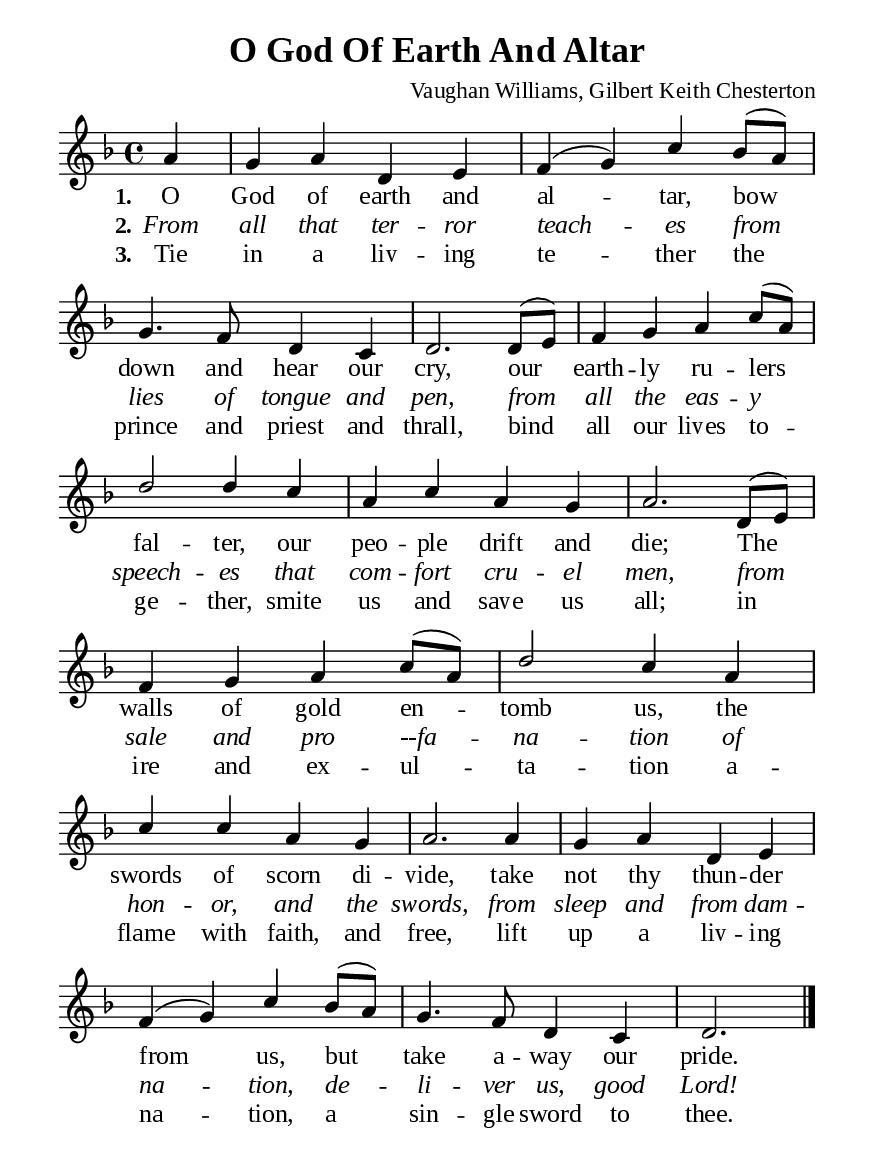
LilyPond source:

\version "2.18.2"

\header {
  title = "O God Of Earth And Altar"
  composer = "Vaughan Williams, Gilbert Keith Chesterton"
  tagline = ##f
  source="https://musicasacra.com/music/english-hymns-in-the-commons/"
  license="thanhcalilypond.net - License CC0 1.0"
}

global= {
  \key f \major
  \time 4/4
  \override Score.BarNumber.break-visibility = ##(#f #f #f)
  \override Lyrics.LyricSpace.minimum-distance = #3.0
}

\paper {
  #(set-paper-size "a5")
  top-margin = 10\mm
  bottom-margin = 5\mm
  left-margin = 10\mm
  right-margin = 10\mm
  indent = #0
  #(define fonts
	 (make-pango-font-tree "Liberation Serif"
	 		       "Liberation Serif"
			       "Liberation Serif"
			       (/ 20 20)))
  system-system-spacing = #'((basic-distance . 2) (padding . 2))
}

printItalic = \with {
  \override LyricText.font-shape = #'italic
}

% Verse music
musicVerseSoprano = \relative c'' {
                    \partial 4 a4 |
  %{	01	%} g a d, e |
  %{	02	%} f (g) c bes8 (a) |
  %{	03	%} g4. f8 d4 c |
  %{	04	%} d2. d8 (e) |
  %{	05	%} f4 g a c8 (a) |
  %{	06	%} d2 d4 c |
  %{	07	%} a c a g |
  %{	08	%} a2. d,8 (e) |
  %{	09	%} f4 g a c8 (a) |
  %{	10	%} d2 c4 a |
  %{	11	%} c c a g |
  %{	12	%} a2. a4 |
  %{	13	%} g a d, e |
  %{	14	%} f (g) c bes8 (a) |
  %{	15	%} g4. f8 d4 c |
                    d2. \bar "|."
}

% Verse lyrics
verseOne = \lyricmode {
  \set stanza = #"1."
  O God of earth and al -- tar, bow down and hear our cry,
  our earth -- ly ru -- lers fal -- ter, our peo -- ple drift and die;
  The walls of gold en -- tomb us, the swords of scorn di -- vide,
  take not thy thun -- der from us, but take a -- way our pride.
}

verseTwo = \lyricmode {
  \set stanza = #"2."
  From all that ter -- ror teach -- es from lies of tongue and pen,
  from all the eas -- y speech -- es that com -- fort cru -- el men,
  from sale and pro --fa -- na -- tion of hon -- or, and the swords,
  from sleep and from dam -- na -- tion, de -- li -- ver us, good Lord!
}

verseThree = \lyricmode {
  \set stanza = #"3."
  Tie in a liv -- ing te -- ther the prince and priest and thrall,
  bind all our lives to -- ge -- ther, smite us and save us all;
  in ire and ex -- ul -- ta -- tion a -- flame with faith, and free,
  lift up a liv -- ing na -- tion, a sin -- gle sword to thee.
}

% Layout
\score {
    \new ChoirStaff <<
      \new Staff <<
        \clef "treble"
        \new Voice = "sopranos" { \global \stemUp \slurUp \musicVerseSoprano }
      >>
      \new Lyrics \lyricsto sopranos \verseOne
      \new Lyrics \printItalic \lyricsto sopranos \verseTwo
      \new Lyrics \lyricsto sopranos \verseThree
    >>
}
